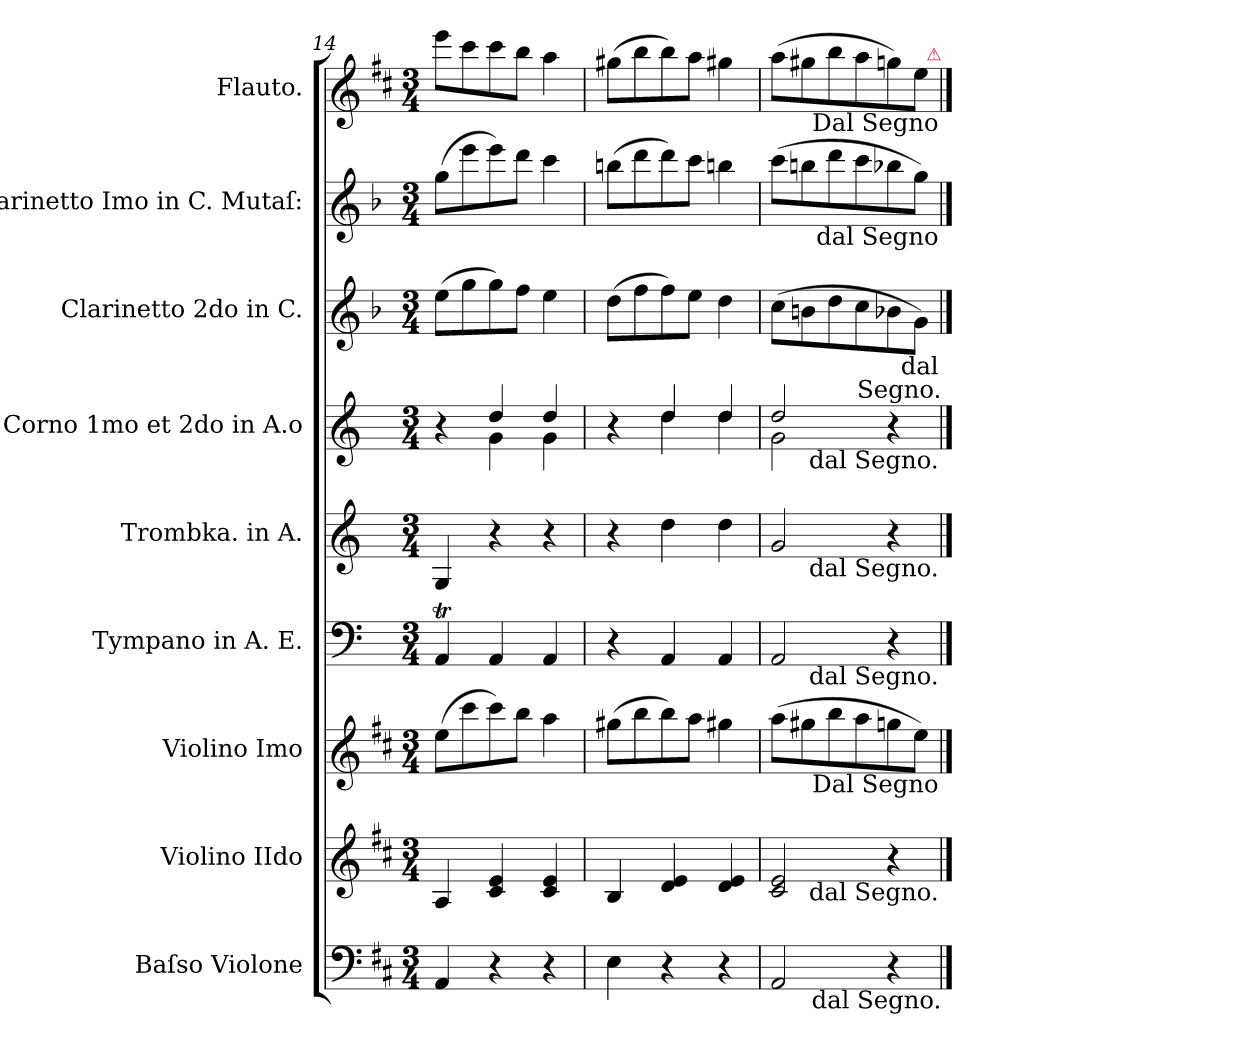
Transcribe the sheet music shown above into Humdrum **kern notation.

**kern	**kern	**kern	**kern	**kern	**kern	**kern	**kern	**kern
*part9	*part8	*part7	*part6	*part5	*part4	*part3	*part2	*part1
*staff9	*staff8	*staff7	*staff6	*staff5	*staff4	*staff3	*staff2	*staff1
*I"Baſso Violone	*I"Violino IIdo	*I"Violino Imo	*I"Tympano in A. E.	*I"Trombka. in A.	*I"Corno 1mo et 2do in A.o	*I"Clarinetto 2do in C.	*I"Clarinetto Imo in C. Mutaſ:	*I"Flauto.
*I'b vlne	*I'vl 2	*I'vl 1	*	*	*	*	*	*I'fl
*clefF4	*clefG2	*clefG2	*clefF4	*clefG2	*clefG2	*clefG2	*clefG2	*clefG2
*	*	*	*	*ITrd-1c-2	*ITrd-1c-2	*ITrd2c3	*ITrd2c3	*
*k[f#c#]	*k[f#c#]	*k[f#c#]	*k[]	*k[f#c#]	*k[f#c#]	*k[f#c#]	*k[f#c#]	*k[f#c#]
*D:	*D:	*D:	*	*D:	*D:	*D:	*D:	*D:
*M3/4	*M3/4	*M3/4	*M3/4	*M3/4	*M3/4	*M3/4	*M3/4	*M3/4
=14	=14	=14	=14	=14	=14	=14	=14	=14
*	*	*	*	*	*^	*	*	*
4AA/	4A/	(8ee\L	4AAT/	4A/	4r	4ryy	(8cc#\L	(8ee\L	8eee\L
.	.	8ccc#\	.	.	.	.	8ee\	8ccc#\	8ccc#\
4r	4c#/ 4e/	8ccc#\)	4AA/	4r	4ee/	4a\	8ee\)	8ccc#\)	8ccc#\
.	.	8bb\J	.	.	.	.	8dd\J	8bb\J	8bb\J
4r	4c#/ 4e/	4aa\	4AATTT/	4r	4ee/	4a\	4cc#\	4aa\	4aa\
=15	=15	=15	=15	=15	=15	=15	=15	=15	=15
4E\	4B/	(8gg#X\L	4r	4r	4r	4ryy	(8b\L	(8gg#X\L	(8gg#X\L
.	.	8bb\	.	.	.	.	8dd\	8bb\	8bb\
4r	4d/ 4e/	8bb\)	4AA/	4ee\	4ee/	4ee\	8dd\)	8bb\)	8bb\)
.	.	8aa\J	.	.	.	.	8cc#\J	8aa\J	8aa\J
4r	4d/ 4e/	4gg#X\	4AA/	4ee\	4ee/	4ee\	4b\	4gg#X\	4gg#X\
=16	=16	=16	=16	=16	=16	=16	=16	=16	=16
2AA/	2c#/ 2e/	(8aa\L	2AA/	2a/	2ee/	2a\	(8a\L	(8aa\L	(8aa\L
.	.	8gg#X\	.	.	.	.	8g#X\	8gg#X\	8gg#X\
.	.	8bb\	.	.	.	.	8b\	8bb\	8bb\
.	.	8aa\	.	.	.	.	8a\	8aa\	8aa\
4r	4r	8ggn\	4r	4r	4r	4ryy	8gn\	8ggn\	8ggn\)
.	.	8ee\J)	.	.	.	.	8e\J)	8ee\J)	8ee\J
*	*	*	*	*	*v	*v	*	*	*
!	!	!	!	!	!	!	!	!LO:TX:a:color=crimson:t=⚠
!	!	!	!	!	!	!	!	!LO:TX:b:t=Dal Segno
!	!	!	!	!	!	!	!LO:TX:b:t=dal Segno	!
!	!	!	!	!	!	!LO:TX:b:t=dal\nSegno.	!	!
!	!	!	!	!	!LO:TX:b:t=dal Segno.	!	!	!
!	!	!	!	!LO:TX:b:t=dal Segno.	!	!	!	!
!	!	!	!LO:TX:b:t=dal Segno.	!	!	!	!	!
!	!	!LO:TX:b:t=Dal Segno	!	!	!	!	!	!
!	!LO:TX:b:t=dal Segno.	!	!	!	!	!	!	!
!LO:TX:b:t=dal Segno.	!	!	!	!	!	!	!	!
==	==	==	==	==	==	==	==	==
*-	*-	*-	*-	*-	*-	*-	*-	*-
